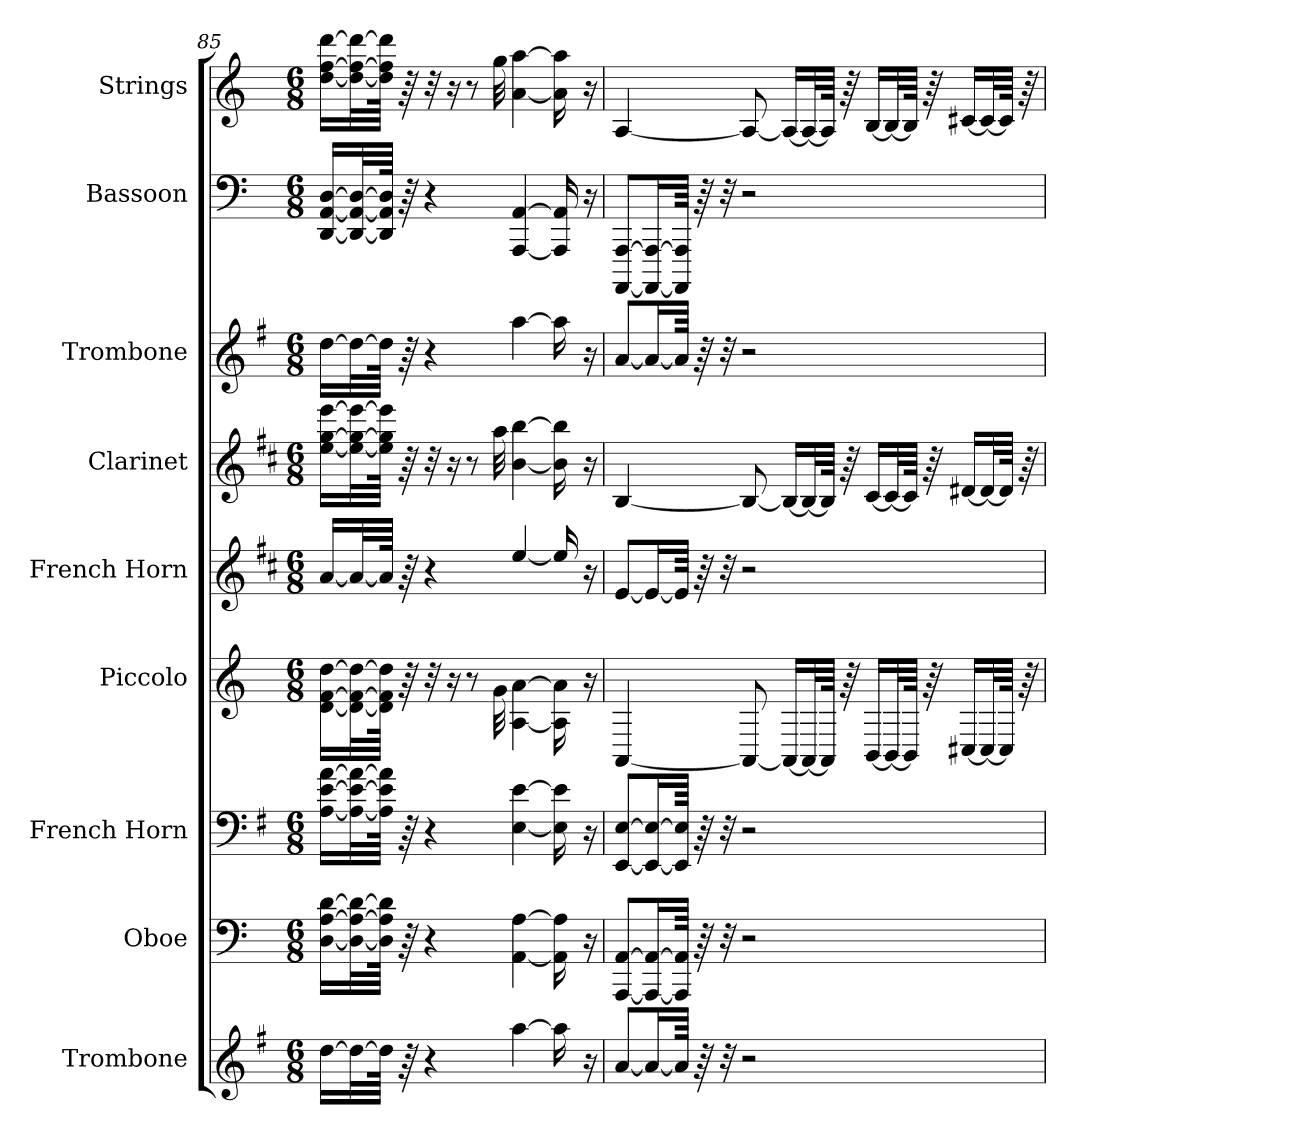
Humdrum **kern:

**kern	**kern	**kern	**kern	**kern	**kern	**kern	**kern	**kern
*part9	*part8	*part7	*part6	*part5	*part4	*part3	*part2	*part1
*staff9	*staff8	*staff7	*staff6	*staff5	*staff4	*staff3	*staff2	*staff1
*I"Trombone	*I"Oboe	*I"French Horn	*I"Piccolo	*I"French Horn	*I"Clarinet	*I"Trombone	*I"Bassoon	*I"Strings
*I'Trb	*I'Ob	*I'Hn	*I'Picc	*I'Hn	*I'Cl	*I'Trb	*I'Bsn	*I'Str
*clefG2	*clefF4	*clefF4	*clefG2	*clefG2	*clefG2	*clefG2	*clefF4	*clefG2
*	*	*ITrd4c7	*ITrd-7c-12	*ITrd4c7	*ITrd1c2	*	*	*
*k[f#]	*k[]	*k[]	*k[]	*k[f#]	*k[]	*k[f#]	*k[]	*k[]
*M6/8	*M6/8	*M6/8	*M6/8	*M6/8	*M6/8	*M6/8	*M6/8	*M6/8
=85	=85	=85	=85	=85	=85	=85	=85	=85
[16dd\LL	[16D\ [16A\ [16d\LL	[16D\ [16A\ [16d\LL	[16dd\ [16ff\ [16ddd\LL	[16d/LL	[16dd\ [16ff\ [16ddd\LL	[16dd\LL	[16DD/ [16AA/ [16D/LL	[16dd\ [16ff\ [16ddd\LL
32dd\L_	32D\_ 32A\_ 32d\_L	32D\_ 32A\_ 32d\_L	32dd\_ 32ff\_ 32ddd\_L	32d/L_	32dd\_ 32ff\_ 32ddd\_L	32dd\L_	32DD/_ 32AA/_ 32D/_L	32dd\_ 32ff\_ 32ddd\_L
64dd\JJJk]	64D\] 64A\] 64d\]JJJk	64D\] 64A\] 64d\]JJJk	64dd\] 64ff\] 64ddd\]JJJk	64d/JJJk]	64dd\] 64ff\] 64ddd\]JJJk	64dd\JJJk]	64DD/] 64AA/] 64D/]JJJk	64dd\] 64ff\] 64ddd\]JJJk
64r	64r	64r	64r	64r	64r	64r	64r	64r
4r	4r	4r	32r	4r	32r	4r	4r	32r
.	.	.	16r	.	16r	.	.	16r
.	.	.	8r	.	8r	.	.	8r
.	.	.	32gg\	.	32gg\	.	.	32gg\
[4aa\	[4AA\ [4A\	[4AA\ [4A\	[4a\ [4aa\	[4a/	[4a\ [4aa\	[4aa\	[4AAA/ [4AA/	[4a\ [4aa\
16aa\]	16AA\] 16A\]	16AA\] 16A\]	16a\] 16aa\]	16a/]	16a\] 16aa\]	16aa\]	16AAA/] 16AA/]	16a\] 16aa\]
16r	16r	16r	16r	16r	16r	16r	16r	16r
!!LO:PB:g=z
=86	=86	=86	=86	=86	=86	=86	=86	=86
[8a/L	[8AAA/ [8AA/L	[8AAA/ [8AA/L	[4A/	[8A/L	[4A/	[8a/L	[8AAAA/ [8AAA/L	[4A/
16a/L_	16AAA/_ 16AA/_L	16AAA/_ 16AA/_L	.	16A/L_	.	16a/L_	16AAAA/_ 16AAA/_L	.
64a/JJkk]	64AAA/] 64AA/]JJkk	64AAA/] 64AA/]JJkk	.	64A/JJkk]	.	64a/JJkk]	64AAAA/] 64AAA/]JJkk	.
64r	64r	64r	.	64r	.	64r	64r	.
32r	32r	32r	.	32r	.	32r	32r	.
2r	2r	2r	8A/_	2r	8A/_	2r	2r	8A/_
.	.	.	16A/LL_	.	16A/LL_	.	.	16A/LL_
.	.	.	32A/L_	.	32A/L_	.	.	32A/L_
.	.	.	64A/JJJk]	.	64A/JJJk]	.	.	64A/JJJk]
.	.	.	64r	.	64r	.	.	64r
.	.	.	[16B/LL	.	[16B/LL	.	.	[16B/LL
.	.	.	32B/L_	.	32B/L_	.	.	32B/L_
.	.	.	64B/JJJk]	.	64B/JJJk]	.	.	64B/JJJk]
.	.	.	64r	.	64r	.	.	64r
.	.	.	[16c#X/LL	.	[16c#X/LL	.	.	[16c#X/LL
.	.	.	32c#/L_	.	32c#/L_	.	.	32c#/L_
.	.	.	64c#/JJJk]	.	64c#/JJJk]	.	.	64c#/JJJk]
.	.	.	64r	.	64r	.	.	64r
=	=	=	=	=	=	=	=	=
*-	*-	*-	*-	*-	*-	*-	*-	*-
